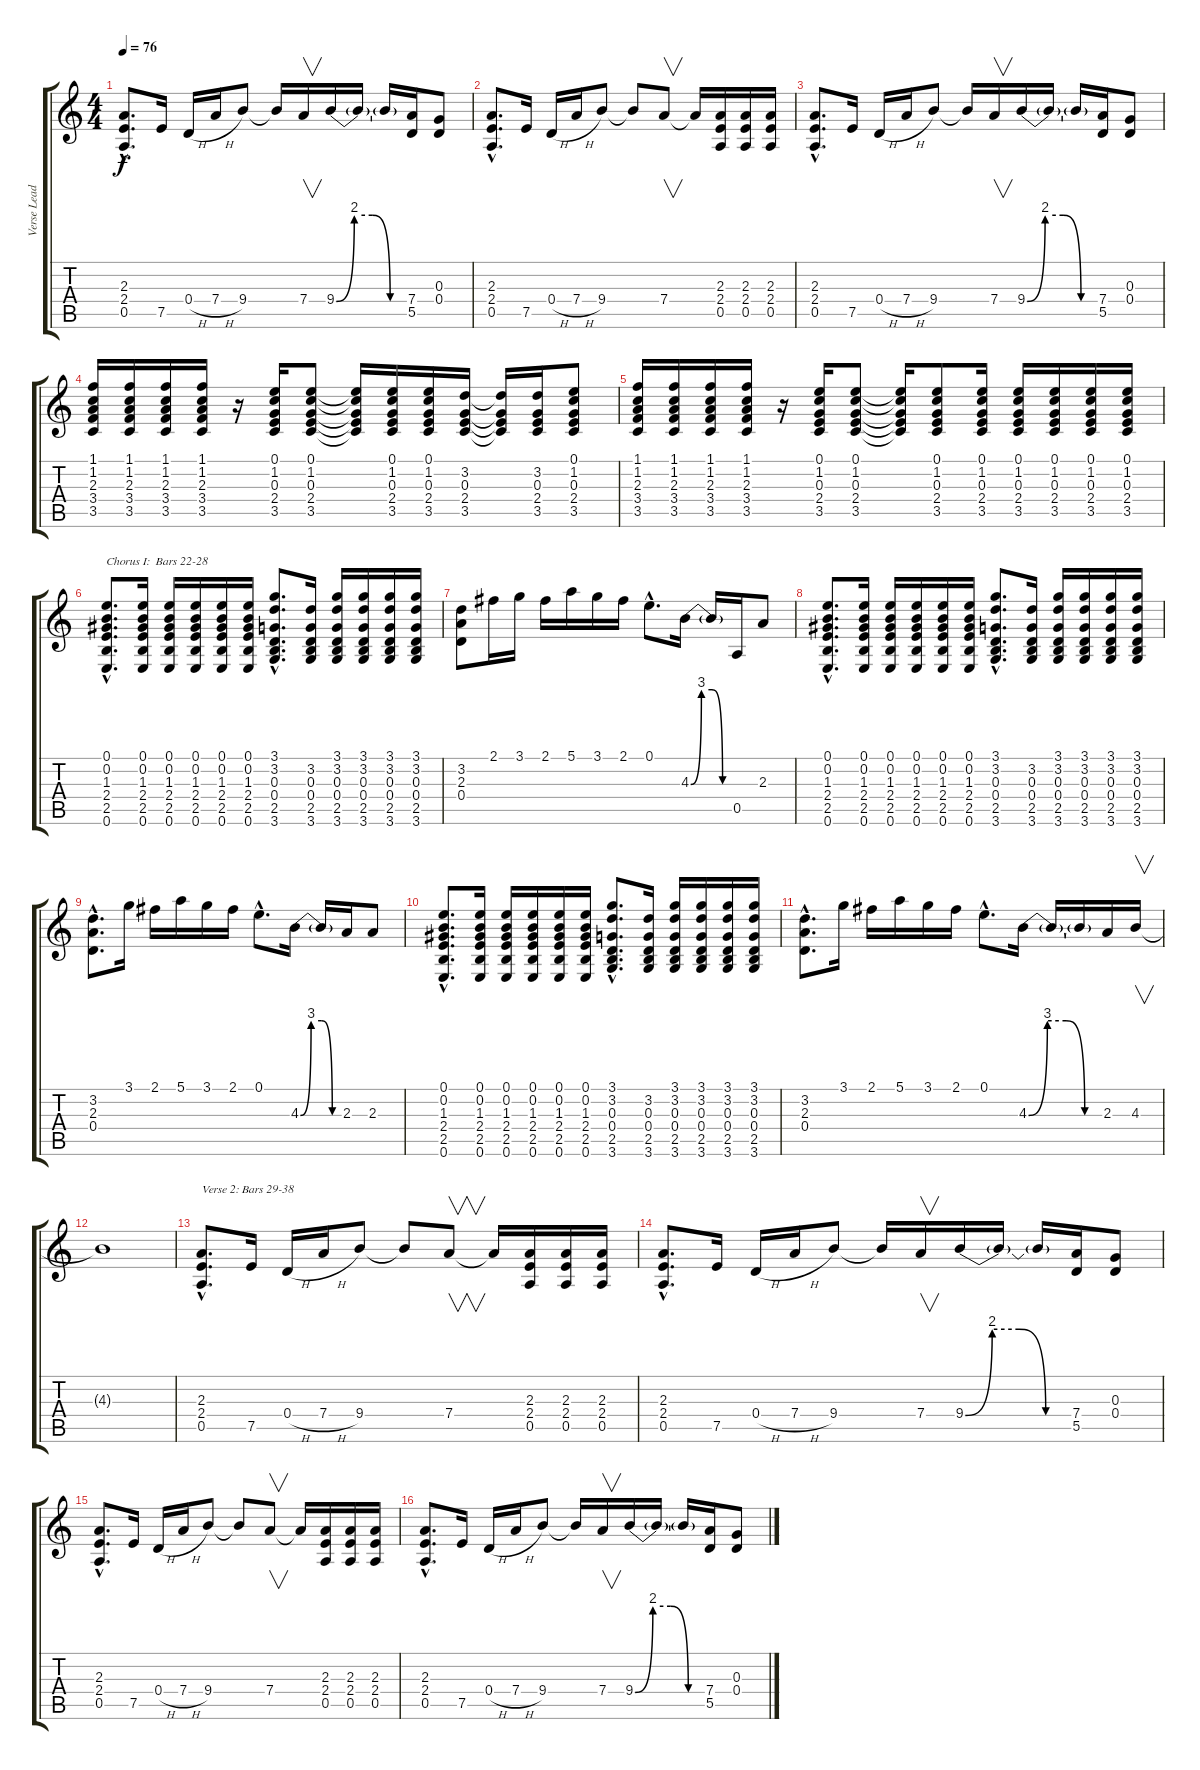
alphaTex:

\track ("Verse Lead Guitar" "Verse Lead") {instrument overdrivenguitar}
\staff {score tabs}
\tuning (E4 B3 G3 D3 A2 E2) {hide}
\ts (4 4)
\tempo 76
\clef g2
\ks c
(2.3{hac} 2.4{hac} 0.5{hac}).8{d dy f} 7.5.16 0.4{h}.16 7.4{h}.16 9.4.8 9.4{t}.16 7.4.16{v} 9.4{be (custom 0 0 15 8 30 8 45 0 60 0)}.16 9.4{t}.16 9.4{t}.16 (7.4 5.5).16 (0.3 0.4).8 |
(2.3{hac} 2.4{hac} 0.5{hac}).8{d} 7.5.16 0.4{h}.16 7.4{h}.16 9.4.8 9.4{t}.8 7.4.8{v} 7.4{t}.16 (2.3 2.4 0.5).16 (2.3 2.4 0.5).16 (2.3 2.4 0.5).16 |
(2.3{hac} 2.4{hac} 0.5{hac}).8{d} 7.5.16 0.4{h}.16 7.4{h}.16 9.4.8 9.4{t}.16 7.4.16{v} 9.4{be (custom 0 0 15 8 30 8 45 0 60 0)}.16 9.4{t}.16 9.4{t}.16 (7.4 5.5).16 (0.3 0.4).8 |
(1.1 1.2 2.3 3.4 3.5).16 (1.1 1.2 2.3 3.4 3.5).16 (1.1 1.2 2.3 3.4 3.5).16 (1.1 1.2 2.3 3.4 3.5).16 r.16 (0.1 1.2 0.3 2.4 3.5).16 (0.1 1.2 0.3 2.4 3.5).8 (0.1{t} 1.2{t} 0.3{t} 2.4{t} 3.5{t}).16 (0.1 1.2 0.3 2.4 3.5).16 (0.1 1.2 0.3 2.4 3.5).16 (3.2 0.3 2.4 3.5).16 (3.2{t} 0.3{t} 2.4{t} 3.5{t}).16 (3.2 0.3 2.4 3.5).16 (0.1 1.2 0.3 2.4 3.5).8 |
(1.1 1.2 2.3 3.4 3.5).16 (1.1 1.2 2.3 3.4 3.5).16 (1.1 1.2 2.3 3.4 3.5).16 (1.1 1.2 2.3 3.4 3.5).16 r.16 (0.1 1.2 0.3 2.4 3.5).16 (0.1 1.2 0.3 2.4 3.5).8 (0.1{t} 1.2{t} 0.3{t} 2.4{t} 3.5{t}).16 (0.1 1.2 0.3 2.4 3.5).8 (0.1 1.2 0.3 2.4 3.5).16 (0.1 1.2 0.3 2.4 3.5).16 (0.1 1.2 0.3 2.4 3.5).16 (0.1 1.2 0.3 2.4 3.5).16 (0.1 1.2 0.3 2.4 3.5).16 |
(0.1{hac} 0.2{hac} 1.3{hac} 2.4{hac} 2.5{hac} 0.6{hac}).8{d txt "Chorus I:  Bars 22-28"} (0.1 0.2 1.3 2.4 2.5 0.6).16 (0.1 0.2 1.3 2.4 2.5 0.6).16 (0.1 0.2 1.3 2.4 2.5 0.6).16 (0.1 0.2 1.3 2.4 2.5 0.6).16 (0.1 0.2 1.3 2.4 2.5 0.6).16 (3.1{hac} 3.2{hac} 0.3{hac} 0.4{hac} 2.5{hac} 3.6{hac}).8{d} (3.2 0.3 0.4 2.5 3.6).16 (3.1 3.2 0.3 0.4 2.5 3.6).16 (3.1 3.2 0.3 0.4 2.5 3.6).16 (3.1 3.2 0.3 0.4 2.5 3.6).16 (3.1 3.2 0.3 0.4 2.5 3.6).16 |
(3.2 2.3 0.4).8 2.1.16 3.1.16 2.1.16 5.1.16 3.1.16 2.1.16 0.1{hac}.8{d} 4.3{be (custom 0 0 15 12 30 12 45 0 60 0)}.16 4.3{t}.16 0.5.16 2.3.8 |
(0.1{hac} 0.2{hac} 1.3{hac} 2.4{hac} 2.5{hac} 0.6{hac}).8{d} (0.1 0.2 1.3 2.4 2.5 0.6).16 (0.1 0.2 1.3 2.4 2.5 0.6).16 (0.1 0.2 1.3 2.4 2.5 0.6).16 (0.1 0.2 1.3 2.4 2.5 0.6).16 (0.1 0.2 1.3 2.4 2.5 0.6).16 (3.1{hac} 3.2{hac} 0.3{hac} 0.4{hac} 2.5{hac} 3.6{hac}).8{d} (3.2 0.3 0.4 2.5 3.6).16 (3.1 3.2 0.3 0.4 2.5 3.6).16 (3.1 3.2 0.3 0.4 2.5 3.6).16 (3.1 3.2 0.3 0.4 2.5 3.6).16 (3.1 3.2 0.3 0.4 2.5 3.6).16 |
(3.2{hac} 2.3{hac} 0.4{hac}).8{d} 3.1.16 2.1.16 5.1.16 3.1.16 2.1.16 0.1{hac}.8{d} 4.3{be (custom 0 0 15 12 30 12 45 0 60 0)}.16 4.3{t}.16 2.3.16 2.3.8 |
(0.1{hac} 0.2{hac} 1.3{hac} 2.4{hac} 2.5{hac} 0.6{hac}).8{d} (0.1 0.2 1.3 2.4 2.5 0.6).16 (0.1 0.2 1.3 2.4 2.5 0.6).16 (0.1 0.2 1.3 2.4 2.5 0.6).16 (0.1 0.2 1.3 2.4 2.5 0.6).16 (0.1 0.2 1.3 2.4 2.5 0.6).16 (3.1{hac} 3.2{hac} 0.3{hac} 0.4{hac} 2.5{hac} 3.6{hac}).8{d} (3.2 0.3 0.4 2.5 3.6).16 (3.1 3.2 0.3 0.4 2.5 3.6).16 (3.1 3.2 0.3 0.4 2.5 3.6).16 (3.1 3.2 0.3 0.4 2.5 3.6).16 (3.1 3.2 0.3 0.4 2.5 3.6).16 |
(3.2{hac} 2.3{hac} 0.4{hac}).8{d} 3.1.16 2.1.16 5.1.16 3.1.16 2.1.16 0.1{hac}.8{d} 4.3{be (custom 0 0 15 12 30 12 45 0 60 0)}.16 4.3{t}.16 4.3{t}.16 2.3.16 4.3.16{v} |
4.3{t}.1 |
(2.3{hac} 2.4{hac} 0.5{hac}).8{d txt "Verse 2: Bars 29-38"} 7.5.16 0.4{h}.16 7.4{h}.16 9.4.8 9.4{t}.8 7.4.8{v} 7.4{t}.16 (2.3 2.4 0.5).16 (2.3 2.4 0.5).16 (2.3 2.4 0.5).16 |
(2.3{hac} 2.4{hac} 0.5{hac}).8{d} 7.5.16 0.4{h}.16 7.4{h}.16 9.4.8 9.4{t}.16 7.4.16{v} 9.4{be (custom 0 0 15 8 30 8 45 0 60 0)}.16 9.4{t}.16 9.4{t}.16 (7.4 5.5).16 (0.3 0.4).8 |
(2.3{hac} 2.4{hac} 0.5{hac}).8{d} 7.5.16 0.4{h}.16 7.4{h}.16 9.4.8 9.4{t}.8 7.4.8{v} 7.4{t}.16 (2.3 2.4 0.5).16 (2.3 2.4 0.5).16 (2.3 2.4 0.5).16 |
(2.3{hac} 2.4{hac} 0.5{hac}).8{d} 7.5.16 0.4{h}.16 7.4{h}.16 9.4.8 9.4{t}.16 7.4.16{v} 9.4{be (custom 0 0 15 8 30 8 45 0 60 0)}.16 9.4{t}.16 9.4{t}.16 (7.4 5.5).16 (0.3 0.4).8
